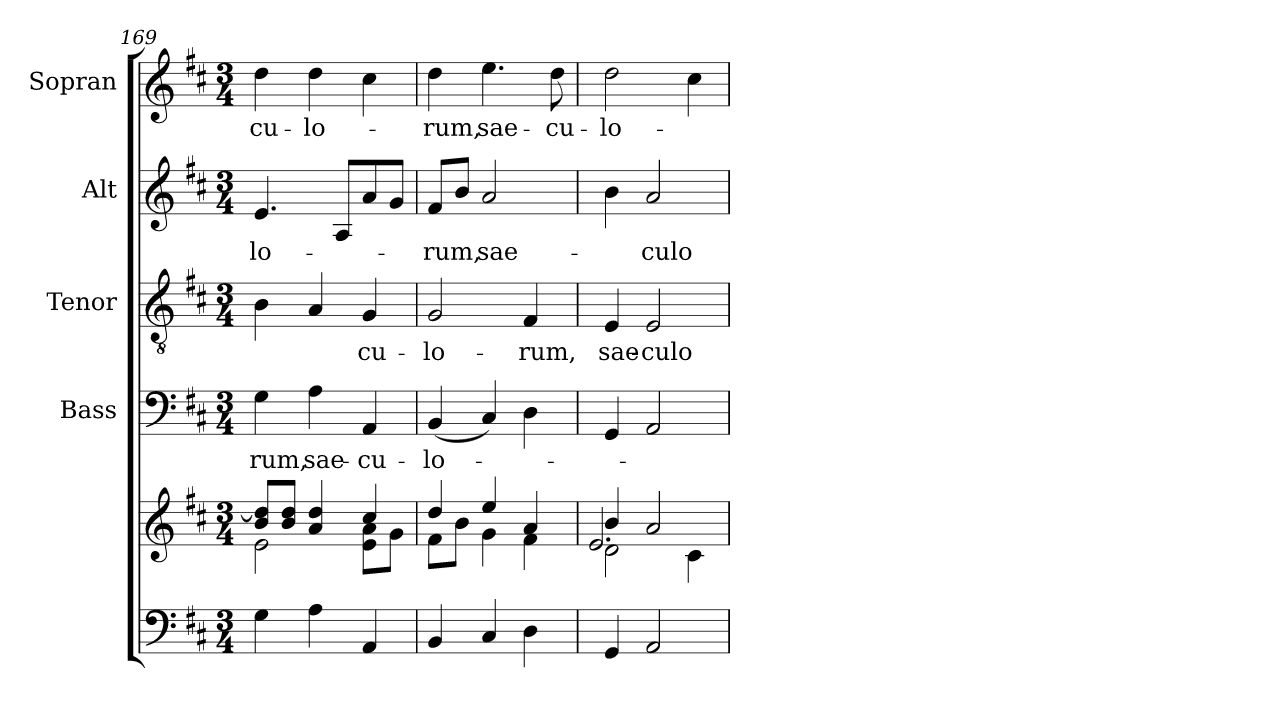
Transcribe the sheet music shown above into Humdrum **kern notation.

**kern	**kern	**kern	**text	**kern	**text	**kern	**text	**kern	**text
*part5	*part5	*part4	*part4	*part3	*part3	*part2	*part2	*part1	*part1
*staff6	*staff5	*staff4	*staff4	*staff3	*staff3	*staff2	*staff2	*staff1	*staff1
*	*	*I"Bass	*	*I"Tenor	*	*I"Alt	*	*I"Sopran	*
*	*	*I'B.	*	*I'T.	*	*I'A.	*	*I'S.	*
!!LO:LB:g=z
*clefF4	*clefG2	*clefF4	*	*clefGv2	*	*clefG2	*	*clefG2	*
*k[f#c#]	*k[f#c#]	*k[f#c#]	*	*k[f#c#]	*	*k[f#c#]	*	*k[f#c#]	*
*D:	*D:	*D:	*	*D:	*	*D:	*	*D:	*
*M3/4	*M3/4	*M3/4	*	*M3/4	*	*M3/4	*	*M3/4	*
=169	=169	=169	=169	=169	=169	=169	=169	=169	=169
*	*^	*	*	*	*	*	*	*	*
!	!	!	!	!LO:LY:b	!	!	!	!LO:LY:b	!	!LO:LY:b
4G\	8b/ 8dd/]L	2e\	4G\	-rum,	4B\	.	4.e/	-lo-	4dd\	-cu-
.	8b/ 8dd/J	.	.	.	.	.	.	.	.	.
!	!	!	!	!LO:LY:b	!	!	!	!	!	!LO:LY:b
4A\	4a/ 4dd/	.	4A\	sae-	4A/	.	.	.	4dd\	-lo-
.	.	.	.	.	.	.	8A/L	.	.	.
!	!	!	!	!LO:LY:b	!	!LO:LY:b	!	!	!	!
4AA/	4cc#/	8e\ 8a\L	4AA/	-cu-	4G/	-cu-	8a/	.	4cc#\	.
.	.	8g\J	.	.	.	.	8g/J	.	.	.
=170	=170	=170	=170	=170	=170	=170	=170	=170	=170	=170
!	!	!	!	!LO:LY:b	!	!LO:LY:b	!	!LO:LY:b	!	!LO:LY:b
4BB/	4dd/	8f#\L	(<4BB/	-lo-	2G/	-lo-	8f#/L	-rum,	4dd\	-rum,
.	.	8b\J	.	.	.	.	8b/J	.	.	.
!	!	!	!	!	!	!	!	!LO:LY:b	!	!LO:LY:b
4C#/	4ee/	4g\	4C#/)	.	.	.	2a/	sae-	4.ee\	sae-
!	!	!	!	!	!	!LO:LY:b	!	!	!	!
4D\	4a/	4f#\	4D\	.	4F#/	-rum,	.	.	.	.
!	!	!	!	!	!	!	!	!	!	!LO:LY:b
.	.	.	.	.	.	.	.	.	8dd\	-cu-
=171	=171	=171	=171	=171	=171	=171	=171	=171	=171	=171
*	*	*^	*	*	*	*	*	*	*	*
!	!	!	!	!	!	!	!LO:LY:b	!	!	!	!LO:LY:b
4GG/	4b/	2d\	2.e/	4GG/	.	4E/	sae-	4b\	.	2dd\	-lo-
!	!	!	!	!	!	!	!LO:LY:b	!	!LO:LY:b	!	!
2AA/	2a/	.	.	2AA/	.	2E/	-culo-	2a/	-culo-	.	.
.	.	4c#\	.	.	.	.	.	.	.	4cc#\	.
*	*v	*v	*v	*	*	*	*	*	*	*	*
=	=	=	=	=	=	=	=	=	=
*-	*-	*-	*-	*-	*-	*-	*-	*-	*-
